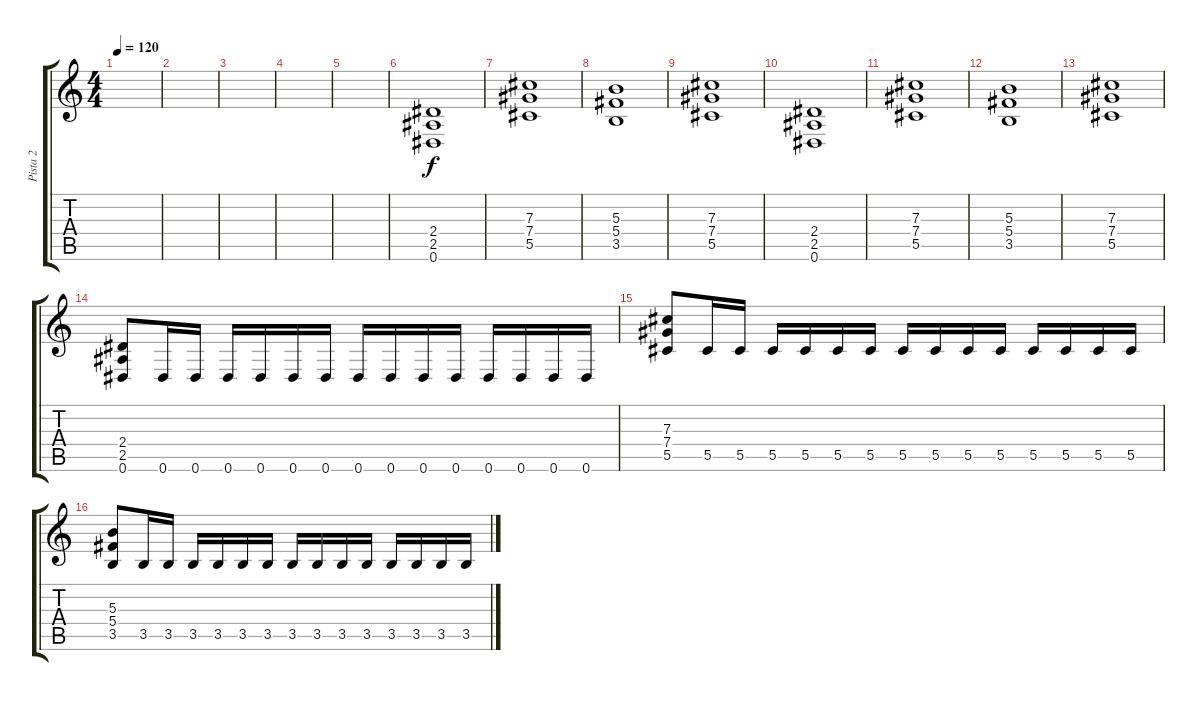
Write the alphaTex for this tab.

\track ("Pista 2" "Pista 2") {instrument distortionguitar}
\staff {score tabs}
\tuning (Eb4 Bb3 Gb3 Db3 Ab2 Eb2) {hide}
\ts (4 4)
\tempo 120
\clef g2
\ks c
|
|
|
|
|
(2.4 2.5 0.6).1 |
(7.3 7.4 5.5).1 |
(5.3 5.4 3.5).1 |
(7.3 7.4 5.5).1 |
(2.4 2.5 0.6).1 |
(7.3 7.4 5.5).1 |
(5.3 5.4 3.5).1 |
(7.3 7.4 5.5).1 |
(2.4 2.5 0.6).8 0.6.16 0.6.16 0.6.16 0.6.16 0.6.16 0.6.16 0.6.16 0.6.16 0.6.16 0.6.16 0.6.16 0.6.16 0.6.16 0.6.16 |
(7.3 7.4 5.5).8 5.5.16 5.5.16 5.5.16 5.5.16 5.5.16 5.5.16 5.5.16 5.5.16 5.5.16 5.5.16 5.5.16 5.5.16 5.5.16 5.5.16 |
(5.3 5.4 3.5).8 3.5.16 3.5.16 3.5.16 3.5.16 3.5.16 3.5.16 3.5.16 3.5.16 3.5.16 3.5.16 3.5.16 3.5.16 3.5.16 3.5.16
